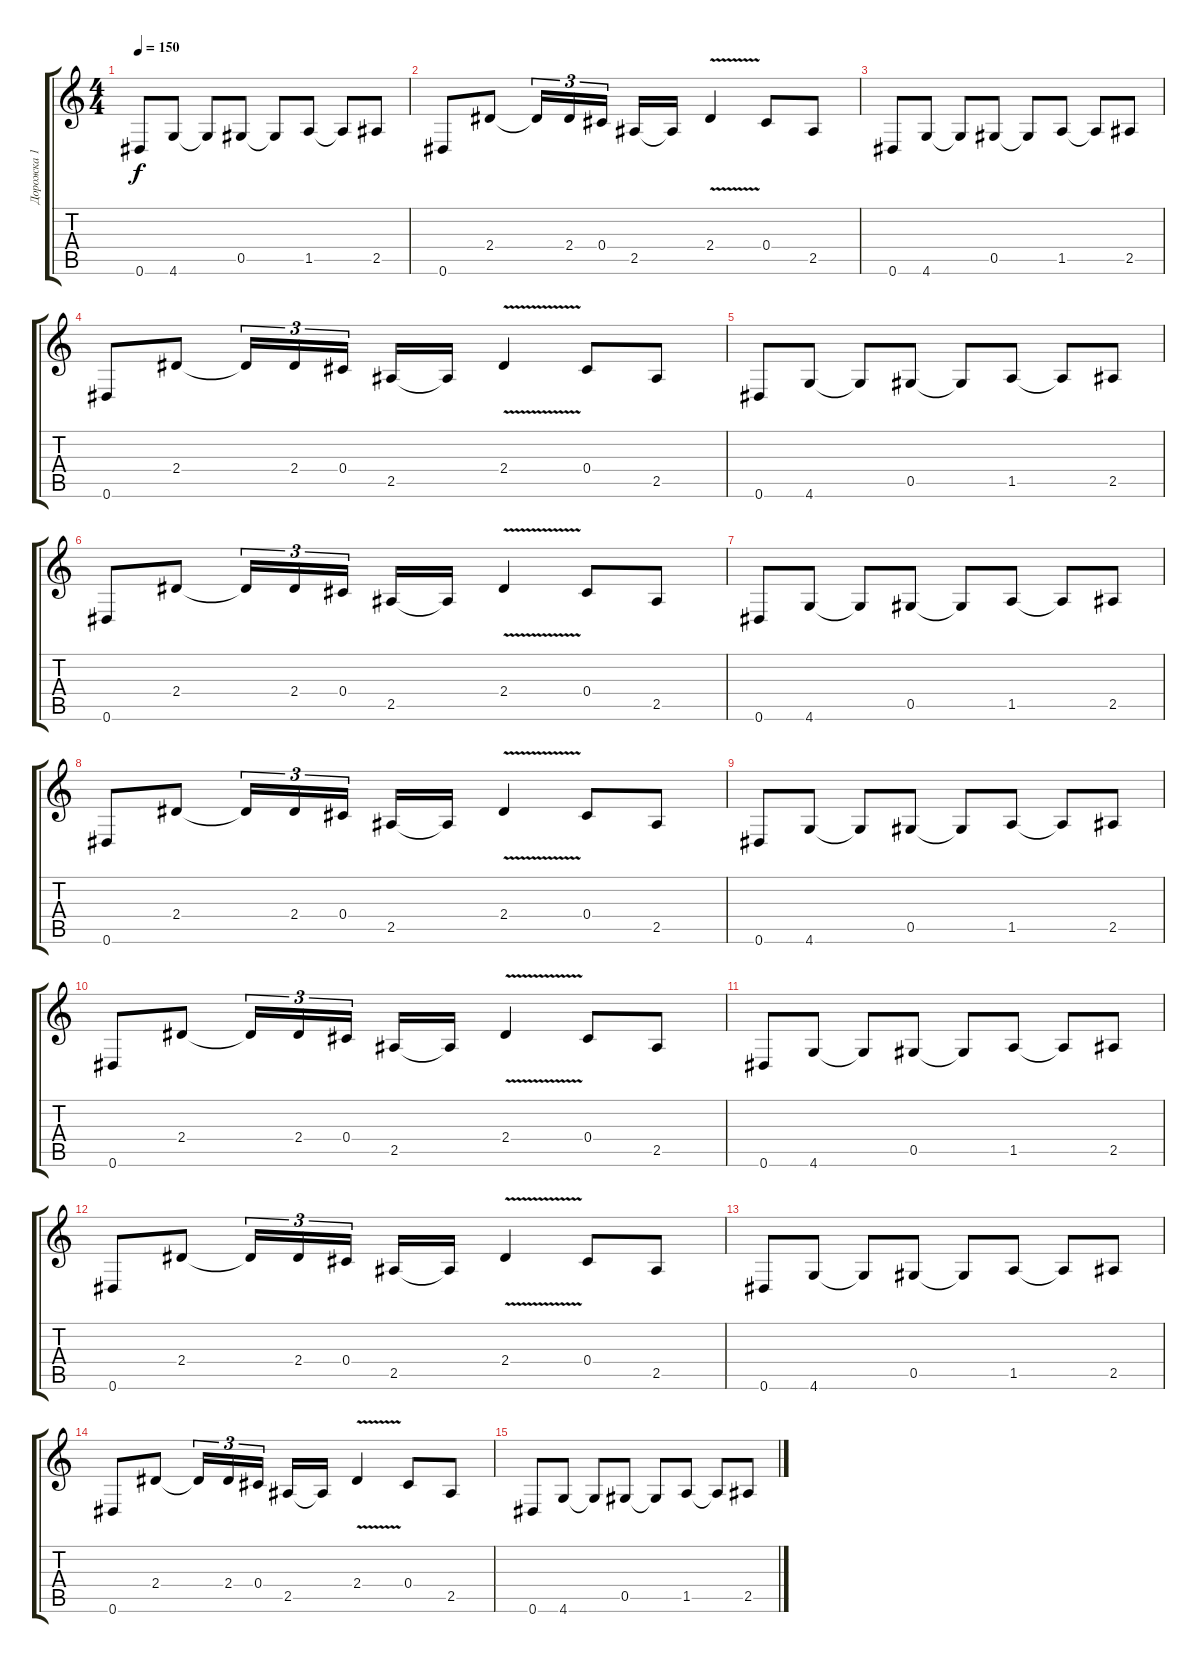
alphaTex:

\track ("Дорожка 1" "Дорожка 1") {instrument distortionguitar}
\staff {score tabs}
\tuning (Eb4 Bb3 Gb3 Db3 Ab2 Eb2) {hide}
\ts (4 4)
\tempo 150
\clef g2
\ks c
0.6.8{dy f} 4.6.8 4.6{t}.8 0.5.8 0.5{t}.8 1.5.8 1.5{t}.8 2.5.8 |
0.6.8 2.4.8 2.4{t}.16{tu (3 2)} 2.4.16{tu (3 2)} 0.4.16{tu (3 2) beam splitsecondary} 2.5.16 2.5{t}.16 2.4{v}.4 0.4.8 2.5.8 |
0.6.8 4.6.8 4.6{t}.8 0.5.8 0.5{t}.8 1.5.8 1.5{t}.8 2.5.8 |
0.6.8 2.4.8 2.4{t}.16{tu (3 2)} 2.4.16{tu (3 2)} 0.4.16{tu (3 2) beam splitsecondary} 2.5.16 2.5{t}.16 2.4{v}.4 0.4.8 2.5.8 |
0.6.8 4.6.8 4.6{t}.8 0.5.8 0.5{t}.8 1.5.8 1.5{t}.8 2.5.8 |
0.6.8 2.4.8 2.4{t}.16{tu (3 2)} 2.4.16{tu (3 2)} 0.4.16{tu (3 2) beam splitsecondary} 2.5.16 2.5{t}.16 2.4{v}.4 0.4.8 2.5.8 |
0.6.8 4.6.8 4.6{t}.8 0.5.8 0.5{t}.8 1.5.8 1.5{t}.8 2.5.8 |
0.6.8 2.4.8 2.4{t}.16{tu (3 2)} 2.4.16{tu (3 2)} 0.4.16{tu (3 2) beam splitsecondary} 2.5.16 2.5{t}.16 2.4{v}.4 0.4.8 2.5.8 |
0.6.8 4.6.8 4.6{t}.8 0.5.8 0.5{t}.8 1.5.8 1.5{t}.8 2.5.8 |
0.6.8 2.4.8 2.4{t}.16{tu (3 2)} 2.4.16{tu (3 2)} 0.4.16{tu (3 2) beam splitsecondary} 2.5.16 2.5{t}.16 2.4{v}.4 0.4.8 2.5.8 |
0.6.8 4.6.8 4.6{t}.8 0.5.8 0.5{t}.8 1.5.8 1.5{t}.8 2.5.8 |
0.6.8 2.4.8 2.4{t}.16{tu (3 2)} 2.4.16{tu (3 2)} 0.4.16{tu (3 2) beam splitsecondary} 2.5.16 2.5{t}.16 2.4{v}.4 0.4.8 2.5.8 |
0.6.8 4.6.8 4.6{t}.8 0.5.8 0.5{t}.8 1.5.8 1.5{t}.8 2.5.8 |
0.6.8 2.4.8 2.4{t}.16{tu (3 2)} 2.4.16{tu (3 2)} 0.4.16{tu (3 2) beam splitsecondary} 2.5.16 2.5{t}.16 2.4{v}.4 0.4.8 2.5.8 |
0.6.8 4.6.8 4.6{t}.8 0.5.8 0.5{t}.8 1.5.8 1.5{t}.8 2.5.8
